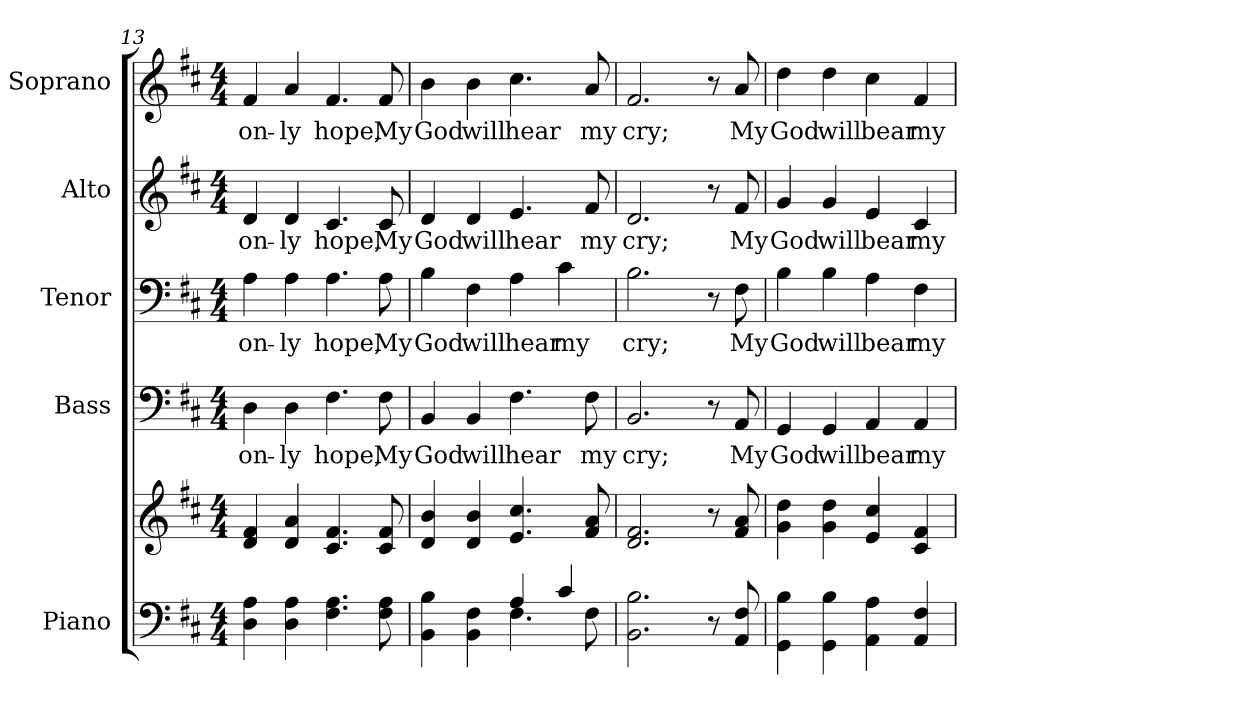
**kern	**kern	**kern	**text	**kern	**text	**kern	**text	**kern	**text
*part5	*part5	*part4	*part4	*part3	*part3	*part2	*part2	*part1	*part1
*staff6	*staff5	*staff4	*staff4	*staff3	*staff3	*staff2	*staff2	*staff1	*staff1
*I"Piano	*	*I"Bass	*	*I"Tenor	*	*I"Alto	*	*I"Soprano	*
*I'Pno.	*	*I'B.	*	*I'T.	*	*I'A.	*	*I'S.	*
!!LO:PB:g=z
*clefF4	*clefG2	*clefF4	*	*clefF4	*	*clefG2	*	*clefG2	*
*k[f#c#]	*k[f#c#]	*k[f#c#]	*	*k[f#c#]	*	*k[f#c#]	*	*k[f#c#]	*
*D:	*D:	*D:	*	*D:	*	*D:	*	*D:	*
*M4/4	*M4/4	*M4/4	*	*M4/4	*	*M4/4	*	*M4/4	*
=13	=13	=13	=13	=13	=13	=13	=13	=13	=13
!	!	!	!LO:LY:b:color=#000000	!	!	!	!	!	!
!	!	!	!	!	!LO:LY:b:color=#000000	!	!	!	!
!	!	!	!	!	!	!	!LO:LY:b:color=#000000	!	!
!	!	!	!	!	!	!	!	!	!LO:LY:b:color=#000000
4Di\ 4Ai	4di/ 4f#i	4Di\	on-	4Ai\	on-	4di/	on-	4f#i/	on-
!	!	!	!LO:LY:b:color=#000000	!	!	!	!	!	!
!	!	!	!	!	!LO:LY:b:color=#000000	!	!	!	!
!	!	!	!	!	!	!	!LO:LY:b:color=#000000	!	!
!	!	!	!	!	!	!	!	!	!LO:LY:b:color=#000000
4Di\ 4Ai	4di/ 4ai	4Di\	-ly	4Ai\	-ly	4di/	-ly	4ai/	-ly
!	!	!	!LO:LY:b:color=#000000	!	!	!	!	!	!
!	!	!	!	!	!LO:LY:b:color=#000000	!	!	!	!
!	!	!	!	!	!	!	!LO:LY:b:color=#000000	!	!
!	!	!	!	!	!	!	!	!	!LO:LY:b:color=#000000
4.F#i\ 4.Ai	4.c#i/ 4.f#i	4.F#i\	hope,	4.Ai\	hope,	4.c#i/	hope,	4.f#i/	hope,
!	!	!	!LO:LY:b:color=#000000	!	!	!	!	!	!
!	!	!	!	!	!LO:LY:b:color=#000000	!	!	!	!
!	!	!	!	!	!	!	!LO:LY:b:color=#000000	!	!
!	!	!	!	!	!	!	!	!	!LO:LY:b:color=#000000
8F#i\ 8Ai	8c#i/ 8f#i	8F#i\	My	8Ai\	My	8c#i/	My	8f#i/	My
=14	=14	=14	=14	=14	=14	=14	=14	=14	=14
*^	*	*	*	*	*	*	*	*	*
!	!	!	!	!LO:LY:b:color=#000000	!	!	!	!	!	!
!	!	!	!	!	!	!LO:LY:b:color=#000000	!	!	!	!
!	!	!	!	!	!	!	!	!LO:LY:b:color=#000000	!	!
!	!	!	!	!	!	!	!	!	!	!LO:LY:b:color=#000000
4BBi\ 4Bi	2ryy	4di/ 4bi	4BBi/	God	4Bi\	God	4di/	God	4bi\	God
!	!	!	!	!LO:LY:b:color=#000000	!	!	!	!	!	!
!	!	!	!	!	!	!LO:LY:b:color=#000000	!	!	!	!
!	!	!	!	!	!	!	!	!LO:LY:b:color=#000000	!	!
!	!	!	!	!	!	!	!	!	!	!LO:LY:b:color=#000000
4BBi\ 4F#i	.	4di/ 4bi	4BBi/	will	4F#i\	will	4di/	will	4bi\	will
!	!	!	!	!LO:LY:b:color=#000000	!	!	!	!	!	!
!	!	!	!	!	!	!LO:LY:b:color=#000000	!	!	!	!
!	!	!	!	!	!	!	!	!LO:LY:b:color=#000000	!	!
!	!	!	!	!	!	!	!	!	!	!LO:LY:b:color=#000000
4Ai/	4.F#i\	4.ei/ 4.cc#i	4.F#i\	hear	4Ai\	hear	4.ei/	hear	4.cc#i\	hear
!	!	!	!	!	!	!LO:LY:b:color=#000000	!	!	!	!
4c#i/	.	.	.	.	4c#i\	my	.	.	.	.
!	!	!	!	!LO:LY:b:color=#000000	!	!	!	!	!	!
!	!	!	!	!	!	!	!	!LO:LY:b:color=#000000	!	!
!	!	!	!	!	!	!	!	!	!	!LO:LY:b:color=#000000
.	8F#i\	8f#i/ 8ai	8F#i\	my	.	.	8f#i/	my	8ai/	my
*v	*v	*	*	*	*	*	*	*	*	*
=15	=15	=15	=15	=15	=15	=15	=15	=15	=15
*^	*	*	*	*	*	*	*	*	*
!	!	!	!	!LO:LY:b:color=#000000	!	!	!	!	!	!
*v	*v	*	*	*	*	*	*	*	*	*
*^	*	*	*	*	*	*	*	*	*
!	!	!	!	!	!	!LO:LY:b:color=#000000	!	!	!	!
*v	*v	*	*	*	*	*	*	*	*	*
*^	*	*	*	*	*	*	*	*	*
!	!	!	!	!	!	!	!	!LO:LY:b:color=#000000	!	!
*v	*v	*	*	*	*	*	*	*	*	*
*^	*	*	*	*	*	*	*	*	*
!	!	!	!	!	!	!	!	!	!	!LO:LY:b:color=#000000
*v	*v	*	*	*	*	*	*	*	*	*
2.BBi\ 2.Bi	2.di/ 2.f#i	2.BBi/	cry;	2.Bi\	cry;	2.di/	cry;	2.f#i/	cry;
8r	8r	8r	.	8r	.	8r	.	8r	.
!	!	!	!LO:LY:b:color=#000000	!	!	!	!	!	!
!	!	!	!	!	!LO:LY:b:color=#000000	!	!	!	!
!	!	!	!	!	!	!	!LO:LY:b:color=#000000	!	!
!	!	!	!	!	!	!	!	!	!LO:LY:b:color=#000000
8AAi/ 8F#i	8f#i/ 8ai	8AAi/	My	8F#i\	My	8f#i/	My	8ai/	My
!!LO:PB:g=z
=16	=16	=16	=16	=16	=16	=16	=16	=16	=16
!	!	!	!LO:LY:b:color=#000000	!	!	!	!	!	!
!	!	!	!	!	!LO:LY:b:color=#000000	!	!	!	!
!	!	!	!	!	!	!	!LO:LY:b:color=#000000	!	!
!	!	!	!	!	!	!	!	!	!LO:LY:b:color=#000000
4GGi\ 4Bi	4gi\ 4ddi	4GGi/	God	4Bi\	God	4gi/	God	4ddi\	God
!	!	!	!LO:LY:b:color=#000000	!	!	!	!	!	!
!	!	!	!	!	!LO:LY:b:color=#000000	!	!	!	!
!	!	!	!	!	!	!	!LO:LY:b:color=#000000	!	!
!	!	!	!	!	!	!	!	!	!LO:LY:b:color=#000000
4GGi\ 4Bi	4gi\ 4ddi	4GGi/	will	4Bi\	will	4gi/	will	4ddi\	will
!	!	!	!LO:LY:b:color=#000000	!	!	!	!	!	!
!	!	!	!	!	!LO:LY:b:color=#000000	!	!	!	!
!	!	!	!	!	!	!	!LO:LY:b:color=#000000	!	!
!	!	!	!	!	!	!	!	!	!LO:LY:b:color=#000000
4AAi\ 4Ai	4ei/ 4cc#i	4AAi/	bear	4Ai\	bear	4ei/	bear	4cc#i\	bear
!	!	!	!LO:LY:b:color=#000000	!	!	!	!	!	!
!	!	!	!	!	!LO:LY:b:color=#000000	!	!	!	!
!	!	!	!	!	!	!	!LO:LY:b:color=#000000	!	!
!	!	!	!	!	!	!	!	!	!LO:LY:b:color=#000000
4AAi/ 4F#i	4c#i/ 4f#i	4AAi/	my	4F#i\	my	4c#i/	my	4f#i/	my
=	=	=	=	=	=	=	=	=	=
*-	*-	*-	*-	*-	*-	*-	*-	*-	*-
